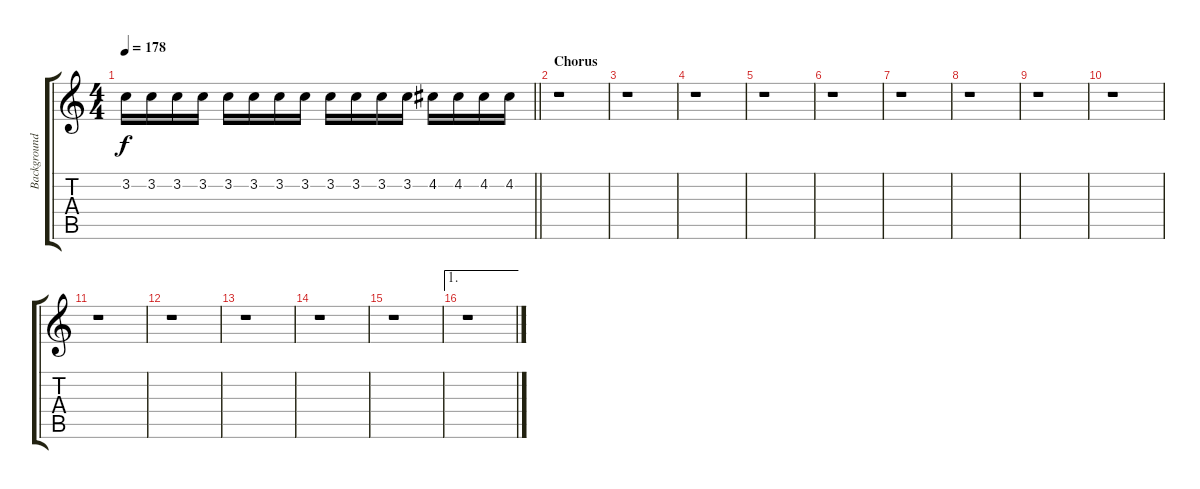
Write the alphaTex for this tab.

\track ("Background Guitar" "Background") {instrument overdrivenguitar}
\staff {score tabs}
\tuning (D4 A3 F3 C3 G2 C2) {hide}
\ts (4 4)
\tempo 178
\clef g2
\barLineRight lightlight
\ks c
3.2.16{dy f} 3.2.16 3.2.16 3.2.16 3.2.16 3.2.16 3.2.16 3.2.16 3.2.16 3.2.16 3.2.16 3.2.16 4.2.16 4.2.16 4.2.16 4.2.16 |
\section ("" "Chorus")
r.1 |
r.1 |
r.1 |
r.1 |
r.1 |
r.1 |
r.1 |
r.1 |
r.1 |
r.1 |
r.1 |
r.1 |
r.1 |
r.1 |
\ae 1
r.1
